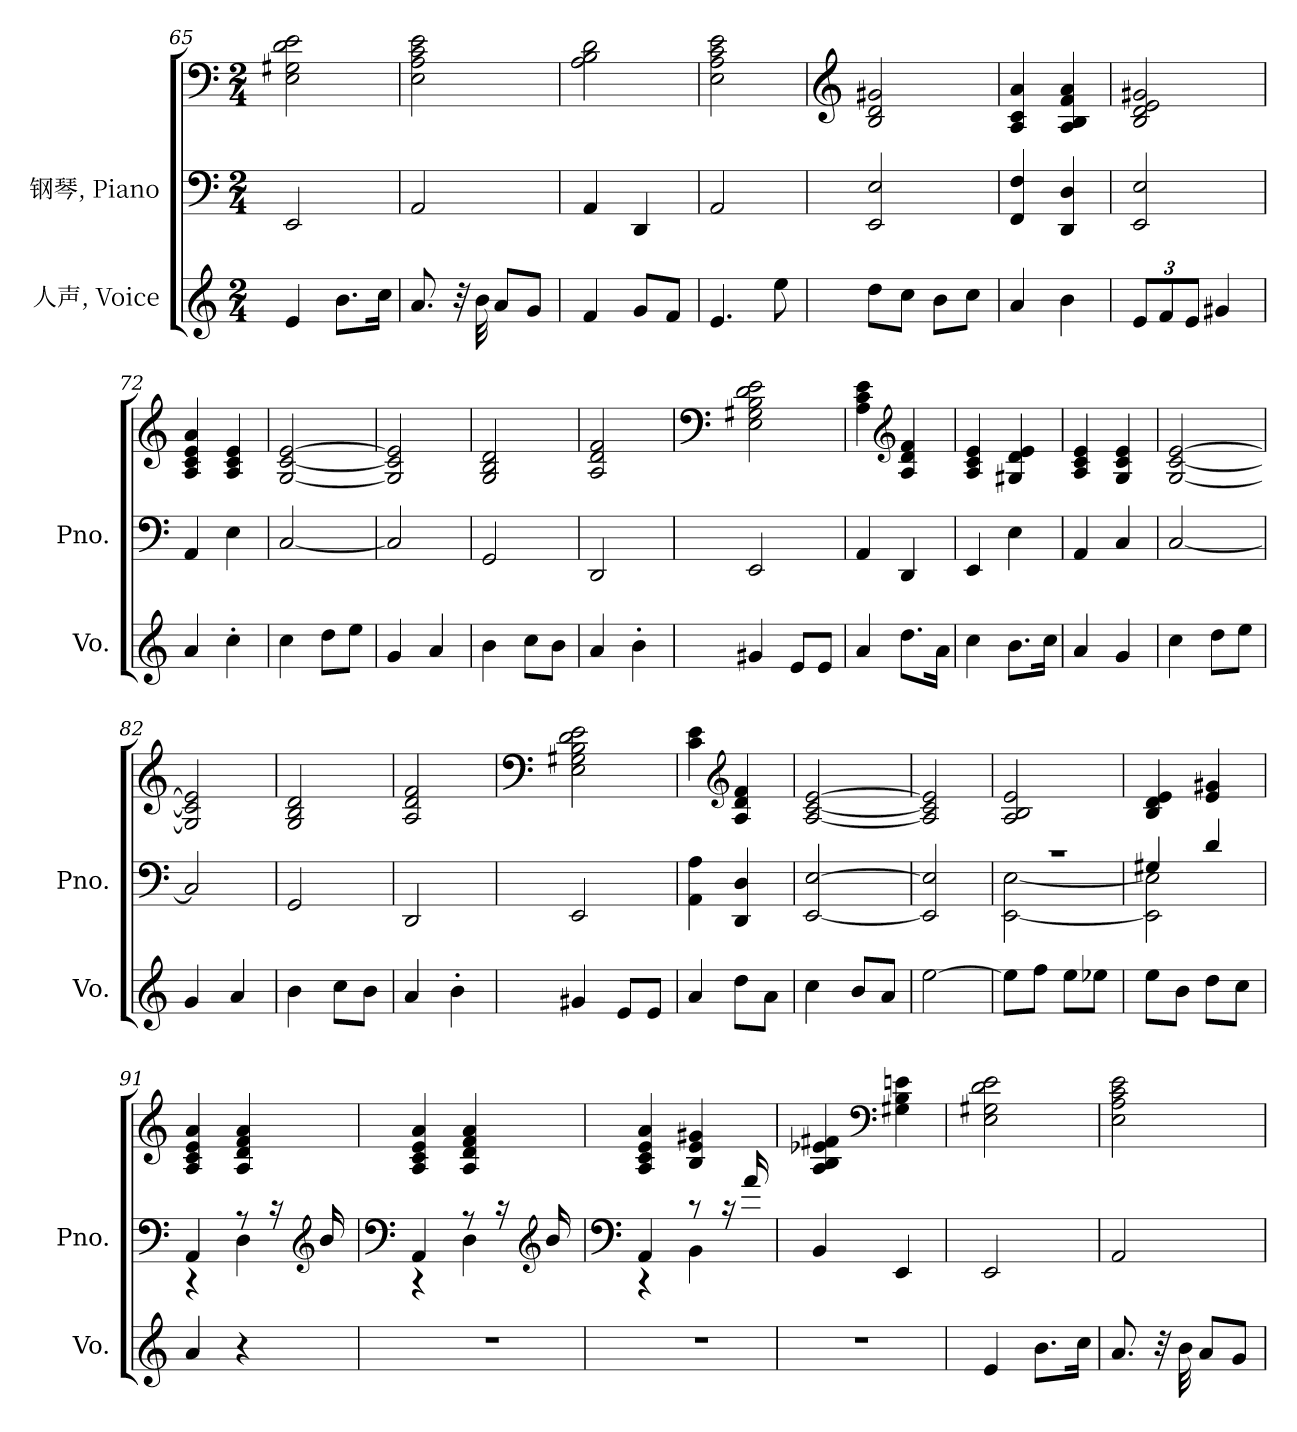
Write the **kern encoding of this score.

**kern	**kern	**kern
*part2	*part1	*part1
*staff3	*staff2	*staff1
*I"人声, Voice	*I"钢琴, Piano	*
*I'Vo.	*I'Pno.	*
*clefG2	*clefF4	*clefF4
*k[]	*k[]	*k[]
*M2/4	*M2/4	*M2/4
=65	=65	=65
4e/	2EE/	2E\ 2G#X\ 2d\ 2e\
8.b\L	.	.
16cc\Jk	.	.
=66	=66	=66
8.a/	2AA/	2E\ 2A\ 2c\ 2e\
32r	.	.
32b\	.	.
8a/L	.	.
8g/J	.	.
=67	=67	=67
4f/	4AA/	2A\ 2B\ 2d\
8g/L	4DD/	.
8f/J	.	.
=68	=68	=68
4.e/	2AA/	2E\ 2A\ 2c\ 2e\
8ee\	.	.
=69	=69	=69
*	*	*clefG2
8dd\L	2EE/ 2E/	2B/ 2d/ 2g#X/
8cc\J	.	.
8b\L	.	.
8cc\J	.	.
=70	=70	=70
4a/	4FF/ 4F/	4A/ 4c/ 4a/
4b\	4DD/ 4D/	4A/ 4B/ 4f/ 4a/
!!LO:LB:g=z
=71	=71	=71
*Xbrackettup	*	*
12e/L	2EE/ 2E/	2B/ 2d/ 2e/ 2g#X/
12f/	.	.
12e/J	.	.
4g#X/	.	.
=72	=72	=72
4a/	4AA/	4A/ 4c/ 4e/ 4a/
4cc'\	4E\	4A/ 4c/ 4e/
=73	=73	=73
4cc\	[2C/	[2G/ [2c/ [2e/
8dd\L	.	.
8ee\J	.	.
=74	=74	=74
4g/	2C/]	2G/] 2c/] 2e/]
4a/	.	.
=75	=75	=75
4b\	2GG/	2G/ 2B/ 2d/
8cc\L	.	.
8b\J	.	.
=76	=76	=76
4a/	2DD/	2A/ 2d/ 2f/
4b'\	.	.
=77	=77	=77
*	*	*clefF4
4g#X/	2EE/	2E\ 2G#X\ 2B\ 2d\ 2e\
8e/L	.	.
8e/J	.	.
=78	=78	=78
4a/	4AA/	4A\ 4c\ 4e\
*	*	*clefG2
8.dd\L	4DD/	4A/ 4d/ 4f/
16a\Jk	.	.
!!LO:LB:g=z
=79	=79	=79
4cc\	4EE/	4A/ 4c/ 4e/
8.b\L	4E\	4G#X/ 4d/ 4e/
16cc\Jk	.	.
=80	=80	=80
4a/	4AA/	4A/ 4c/ 4e/
4g/	4C/	4G/ 4c/ 4e/
=81	=81	=81
4cc\	[2C/	[2G/ [2c/ [2e/
8dd\L	.	.
8ee\J	.	.
=82	=82	=82
4g/	2C/]	2G/] 2c/] 2e/]
4a/	.	.
=83	=83	=83
4b\	2GG/	2G/ 2B/ 2d/
8cc\L	.	.
8b\J	.	.
=84	=84	=84
4a/	2DD/	2A/ 2d/ 2f/
4b'\	.	.
=85	=85	=85
*	*	*clefF4
4g#X/	2EE/	2E\ 2G#X\ 2B\ 2d\ 2e\
8e/L	.	.
8e/J	.	.
=86	=86	=86
4a/	4AA\ 4A\	4c\ 4e\
*	*	*clefG2
8dd\L	4DD/ 4D/	4A/ 4d/ 4f/
8a\J	.	.
=87	=87	=87
4cc\	[2EE/ [2E/	[2A/ [2c/ [2e/
8b/L	.	.
8a/J	.	.
=88	=88	=88
[2ee\	2EE/] 2E/]	2A/] 2c/] 2e/]
!!LO:LB:g=z
=89	=89	=89
*	*^	*
8ee\L]	2r	[2EE\ [2E\	2A/ 2B/ 2e/
8ff\J	.	.	.
8ee\L	.	.	.
8ee-X\J	.	.	.
=90	=90	=90	=90
8ee\L	4G#X/	2EE\] 2E\]	4B/ 4d/ 4e/
8b\J	.	.	.
8dd\L	4d/	.	4e/ 4g#X/
8cc\J	.	.	.
=91	=91	=91	=91
4a/	4AA/	4r	4A/ 4c/ 4e/ 4a/
4r	8r	4D\	4A/ 4d/ 4f/ 4a/
.	16r	.	.
*	*clefG2	*	*
.	16b/	.	.
=92	=92	=92	=92
*	*clefF4	*	*
2r	4AA/	4r	4A/ 4c/ 4e/ 4a/
.	8r	4D\	4A/ 4d/ 4f/ 4a/
.	16r	.	.
*	*clefG2	*	*
.	16b/	.	.
=93	=93	=93	=93
*	*clefF4	*	*
2r	4AA/	4r	4A/ 4c/ 4e/ 4a/
.	8r	4BB\	4B/ 4e/ 4g#X/
.	16r	.	.
.	16a/	.	.
*	*v	*v	*
!!LO:PB:g=z
=94	=94	=94
2r	4BB/	4A/ 4B/ 4e-X/ 4f#X/
*	*	*clefF4
.	4EE/	4G#X\ 4B\ 4en\
=95	=95	=95
4e/	2EE/	2E\ 2G#X\ 2d\ 2e\
8.b\L	.	.
16cc\Jk	.	.
=96	=96	=96
8.a/	2AA/	2E\ 2A\ 2c\ 2e\
32r	.	.
32b\	.	.
8a/L	.	.
8g/J	.	.
=	=	=
*-	*-	*-
